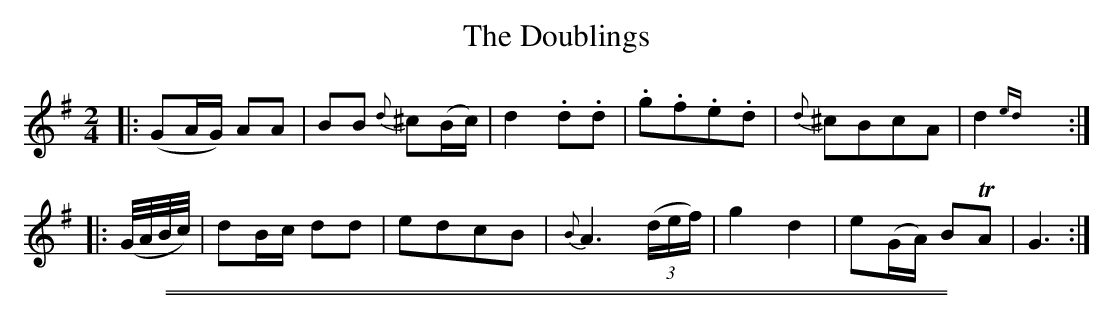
X:1
T: The Doublings
M: 2/4
L: 1/16
K: G
|:\
(G2AG) A2A2 | B2B2 {d}^c2(Bc) | d4 .d2.d2 | .g2.f2.e2.d2 | {d}^c2B2c2A2 | d4{ed}y :|
|:\
(G/A/B/c/) | d2Bc d2d2 | e2d2c2B2 | {B}A6 ((3def) | g4 d4 | e2(GA) B2TA2 | G6 :|
